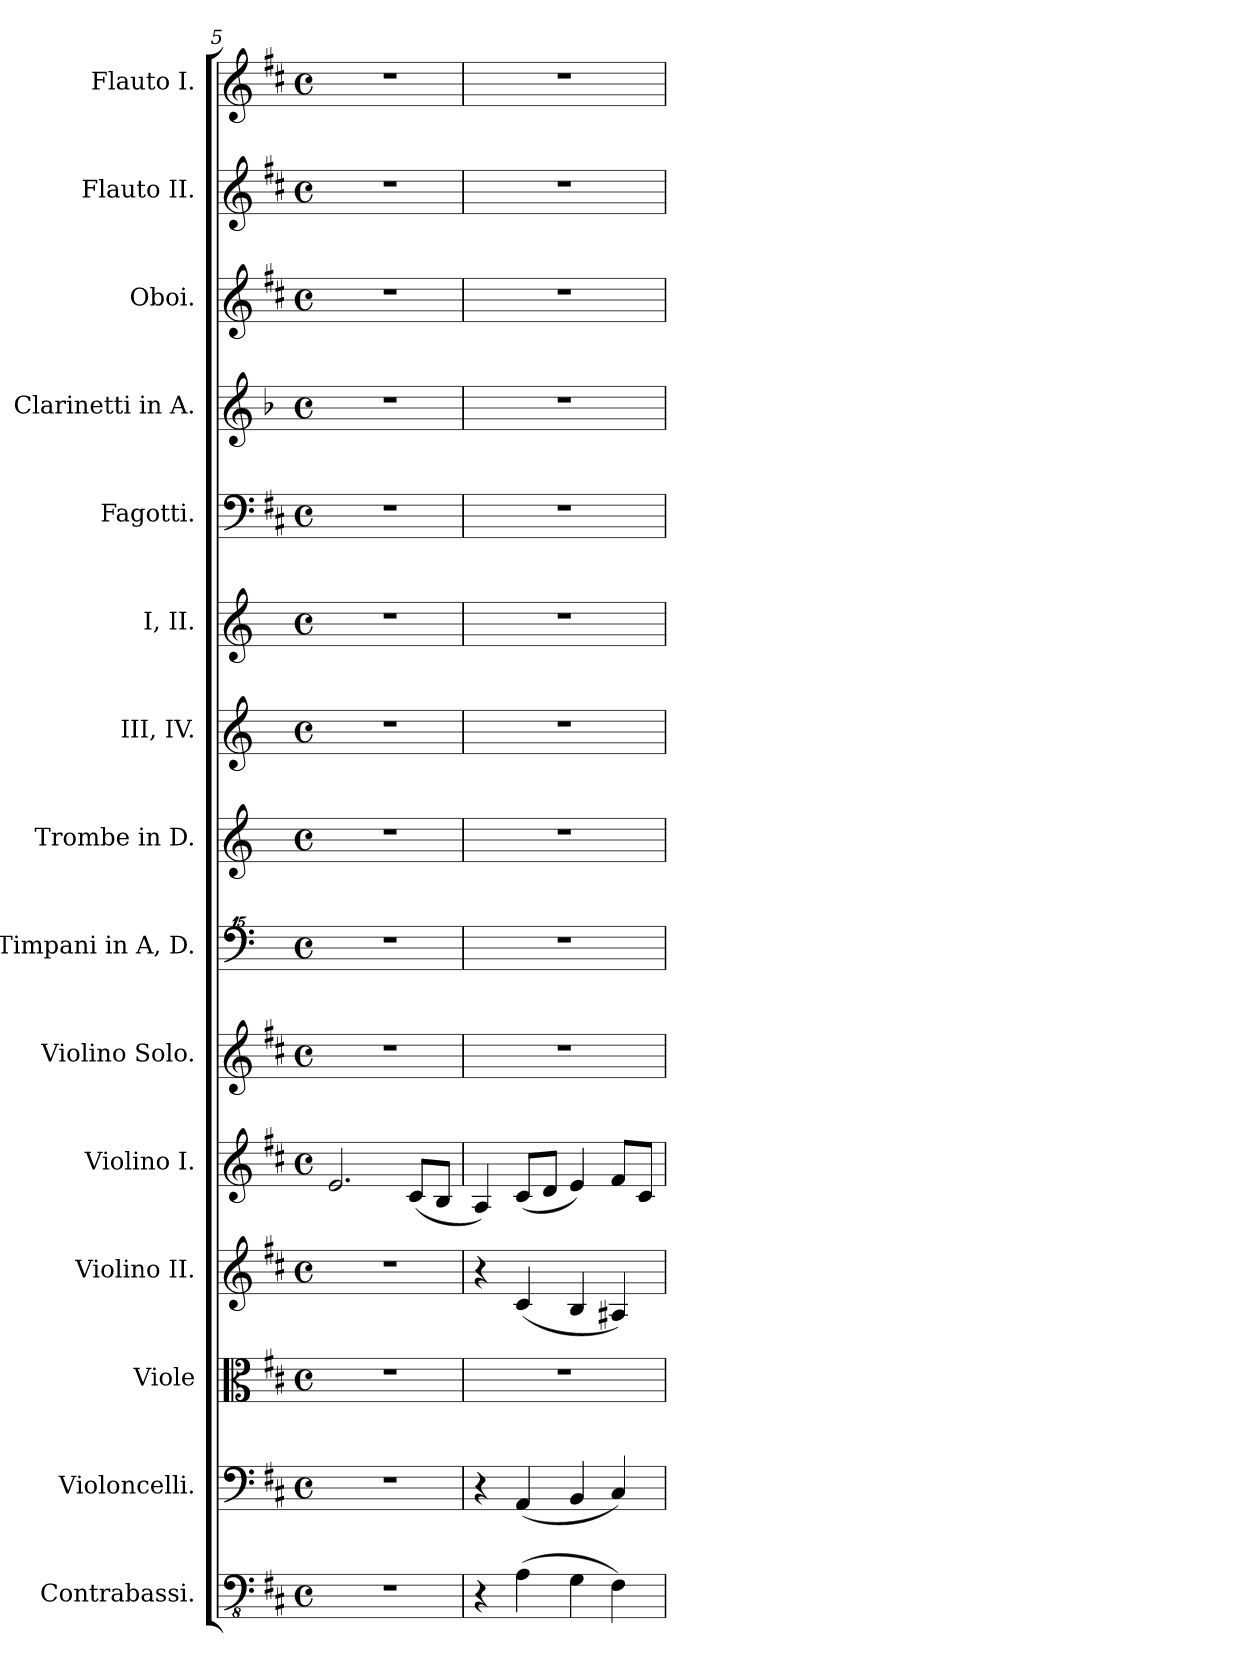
**kern	**kern	**kern	**kern	**kern	**kern	**kern	**kern	**kern	**kern	**kern	**kern	**kern	**kern	**kern
*part15	*part14	*part13	*part12	*part11	*part10	*part9	*part8	*part7	*part6	*part5	*part4	*part3	*part2	*part1
*staff15	*staff14	*staff13	*staff12	*staff11	*staff10	*staff9	*staff8	*staff7	*staff6	*staff5	*staff4	*staff3	*staff2	*staff1
*I"Contrabassi.	*I"Violoncelli.	*I"Viole	*I"Violino II.	*I"Violino I.	*I"Violino Solo.	*I"Timpani in A, D.	*I"Trombe in D.	*I"III, IV.	*I"I, II.	*I"Fagotti.	*I"Clarinetti in A.	*I"Oboi.	*I"Flauto II.	*I"Flauto I.
*I'Cbs.	*	*	*	*	*I'Vln.	*I'Timp.	*	*	*	*I'Fag.	*	*I'Ob.	*I'Fl.	*I'Fl.
*clefFv4	*clefF4	*clefC3	*clefG2	*clefG2	*clefG2	*clefF^^4	*clefG2	*clefG2	*clefG2	*clefF4	*clefG2	*clefG2	*clefG2	*clefG2
*	*	*	*	*	*	*ITrd7c12	*ITrd-1c-2	*ITrd4c7	*ITrd4c7	*	*ITrd2c3	*	*	*
*k[f#c#]	*k[f#c#]	*k[f#c#]	*k[f#c#]	*k[f#c#]	*k[f#c#]	*k[]	*k[f#c#]	*k[b-]	*k[b-]	*k[f#c#]	*k[f#c#]	*k[f#c#]	*k[f#c#]	*k[f#c#]
*M4/4	*M4/4	*M4/4	*M4/4	*M4/4	*M4/4	*M4/4	*M4/4	*M4/4	*M4/4	*M4/4	*M4/4	*M4/4	*M4/4	*M4/4
*met(c)	*met(c)	*met(c)	*met(c)	*met(c)	*met(c)	*met(c)	*met(c)	*met(c)	*met(c)	*met(c)	*met(c)	*met(c)	*met(c)	*met(c)
=5	=5	=5	=5	=5	=5	=5	=5	=5	=5	=5	=5	=5	=5	=5
1r	1r	1r	1r	2.e/	1r	1r	1r	1r	1r	1r	1r	1r	1r	1r
.	.	.	.	(8c#/L	.	.	.	.	.	.	.	.	.	.
.	.	.	.	8B/J	.	.	.	.	.	.	.	.	.	.
=6	=6	=6	=6	=6	=6	=6	=6	=6	=6	=6	=6	=6	=6	=6
4r	4r	1r	4r	4A/)	1r	1r	1r	1r	1r	1r	1r	1r	1r	1r
(4AA\	(4AA/	.	(4c#/	(8c#/L	.	.	.	.	.	.	.	.	.	.
.	.	.	.	8d/J	.	.	.	.	.	.	.	.	.	.
4GG\	4BB/	.	4B/	4e/)	.	.	.	.	.	.	.	.	.	.
4FF#\)	4C#/)	.	4A#X/)	8f#/L	.	.	.	.	.	.	.	.	.	.
.	.	.	.	8c#/J	.	.	.	.	.	.	.	.	.	.
=	=	=	=	=	=	=	=	=	=	=	=	=	=	=
*-	*-	*-	*-	*-	*-	*-	*-	*-	*-	*-	*-	*-	*-	*-
